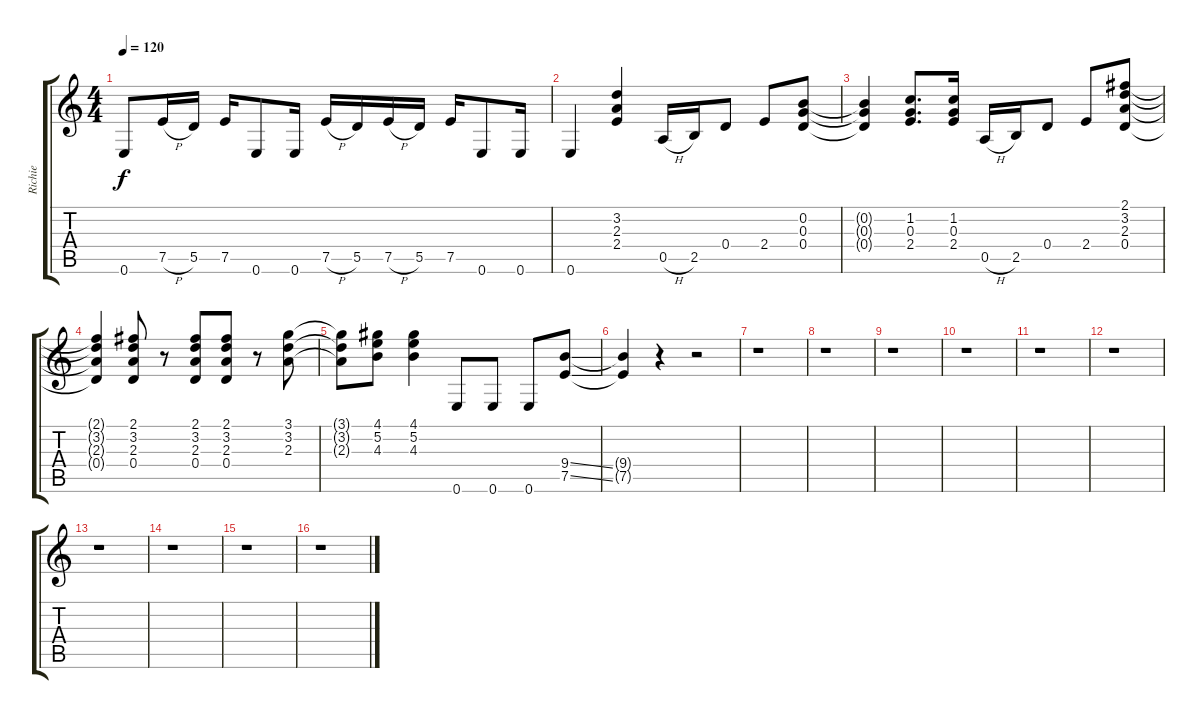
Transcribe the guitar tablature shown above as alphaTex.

\track ("Richie" "Richie") {instrument overdrivenguitar}
\staff {score tabs}
\tuning (E4 B3 G3 D3 A2 E2) {hide}
\ts (4 4)
\tempo 120
\clef g2
\ks c
0.6{t}.8{dy f} 7.5{h}.16 5.5.16 7.5.16 0.6.8 0.6.16 7.5{h}.16 5.5.16 7.5{h}.16 5.5.16 7.5.16 0.6.8 0.6.16 |
0.6.4 (3.2 2.3 2.4).4 0.5{h}.16 2.5.16 0.4.8 2.4.8 (0.2 0.3 0.4).8 |
(0.2{t} 0.3{t} 0.4{t}).4 (1.2 0.3 2.4).8{d} (1.2 0.3 2.4).16 0.5{h}.16 2.5.16 0.4.8 2.4.8 (2.1 3.2 2.3 0.4).8 |
(2.1{t} 3.2{t} 2.3{t} 0.4{t}).4 (2.1 3.2 2.3 0.4).8 r.8 (2.1 3.2 2.3 0.4).8 (2.1 3.2 2.3 0.4).8 r.8 (3.1 3.2 2.3).8 |
(3.1{t} 3.2{t} 2.3{t}).8 (4.1 5.2 4.3).8 (4.1 5.2 4.3).4 0.6.8 0.6.8 0.6.8 (9.4{ss} 7.5{ss}).8 |
(9.4{t} 7.5{t}).4 r.4 r.2 |
r.1 |
r.1 |
r.1 |
r.1 |
r.1 |
r.1 |
r.1 |
r.1 |
r.1 |
r.1
